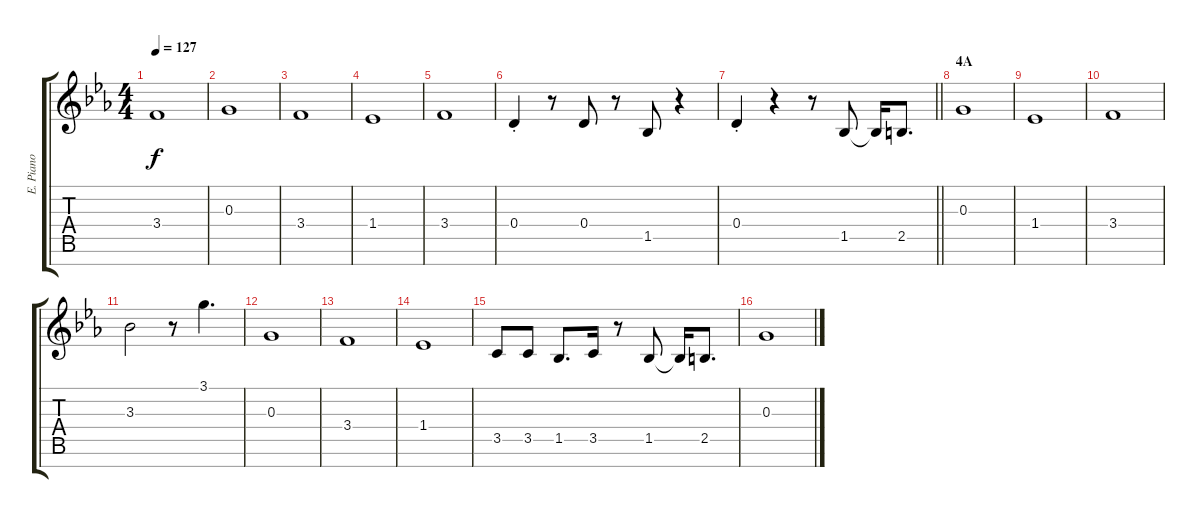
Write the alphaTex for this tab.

\track ("E. Piano" "E. Piano") {instrument electricpiano1}
\staff {score tabs}
\tuning (E5 B4 G4 D4 A3 E3 B2) {hide}
\ts (4 4)
\tempo 127
\clef g2
\ks eb
3.4.1{dy f} |
0.3.1 |
3.4.1 |
1.4.1 |
3.4.1 |
0.4{st}.4 r.8 0.4.8 r.8 1.5.8 r.4 |
\barLineRight lightlight
0.4{st}.4 r.4 r.8 1.5.8 1.5{t}.16 2.5.8{d} |
\section ("" "4A")
0.3.1 |
1.4.1 |
3.4.1 |
3.3.2 r.8 3.1.4{d} |
0.3.1 |
3.4.1 |
1.4.1 |
3.5.8 3.5.8 1.5.8{d} 3.5.16 r.8 1.5.8 1.5{t}.16 2.5.8{d} |
0.3.1
